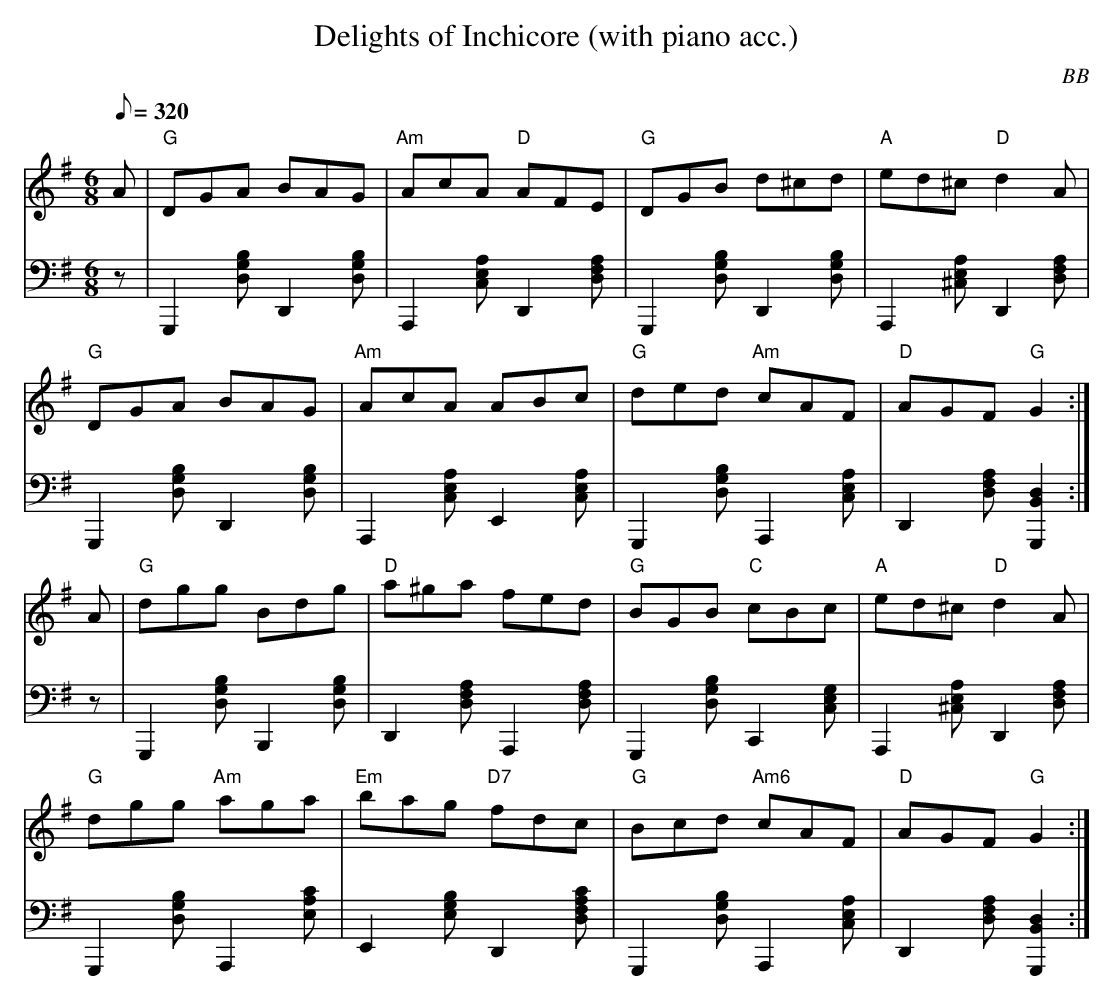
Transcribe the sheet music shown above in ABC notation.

X:1
T: Delights of Inchicore (with piano acc.)
C: BB
Q: 1/8=320
M: 6/8
L: 1/8
V: 1 program 1 110 %fiddle
V: 2 volume=70 clef=bass m=D program 1 00
K: G
[V:1] A|"G"DGA BAG|"Am"AcA "D"AFE|"G"DGB d^cd|"A"ed^c "D"d2 A|
[V:2] z|G,,2[GBD]D,2[GBD]|A,,2[AEC]D,2[AFD]|G,,2[GBD]D,2[GBD]|A,,2[A^CE]D,2[AFD]|
[V:1] "G"DGA BAG|"Am"AcA ABc|"G"ded "Am"cAF|"D"AGF "G"G2 :|
[V:2] G,,2[GBD]D,2[GBD]|A,,2[AEC]E,2[AEC]|G,,2[GDB]A,,2[AEC]|D,2[AFD][G,,2D2B,2]:|
[V:1] A|"G"dgg Bdg|"D"a^ga fed|"G"BGB "C"cBc|"A"ed^c "D"d2 A|
[V:2] z|G,,2[GBD]B,,2[GBD]|D,2[AFD]A,,2[AFD]|G,,2[GDB]C,2[CGE]|A,,2[A^CE]D,2[AFD]|
[V:1] "G"dgg "Am"aga|"Em"bag "D7"fdc |"G"Bcd "Am6"cAF |"D"AGF "G"G2 :|
[V:2] G,,2[GDB]A,,2[AEc]|E,2[EBG]D,2[DAFc]|G,,2[GDB]A,,2[ACE]|D,2[AFD][G,,2D2B,2]:|
